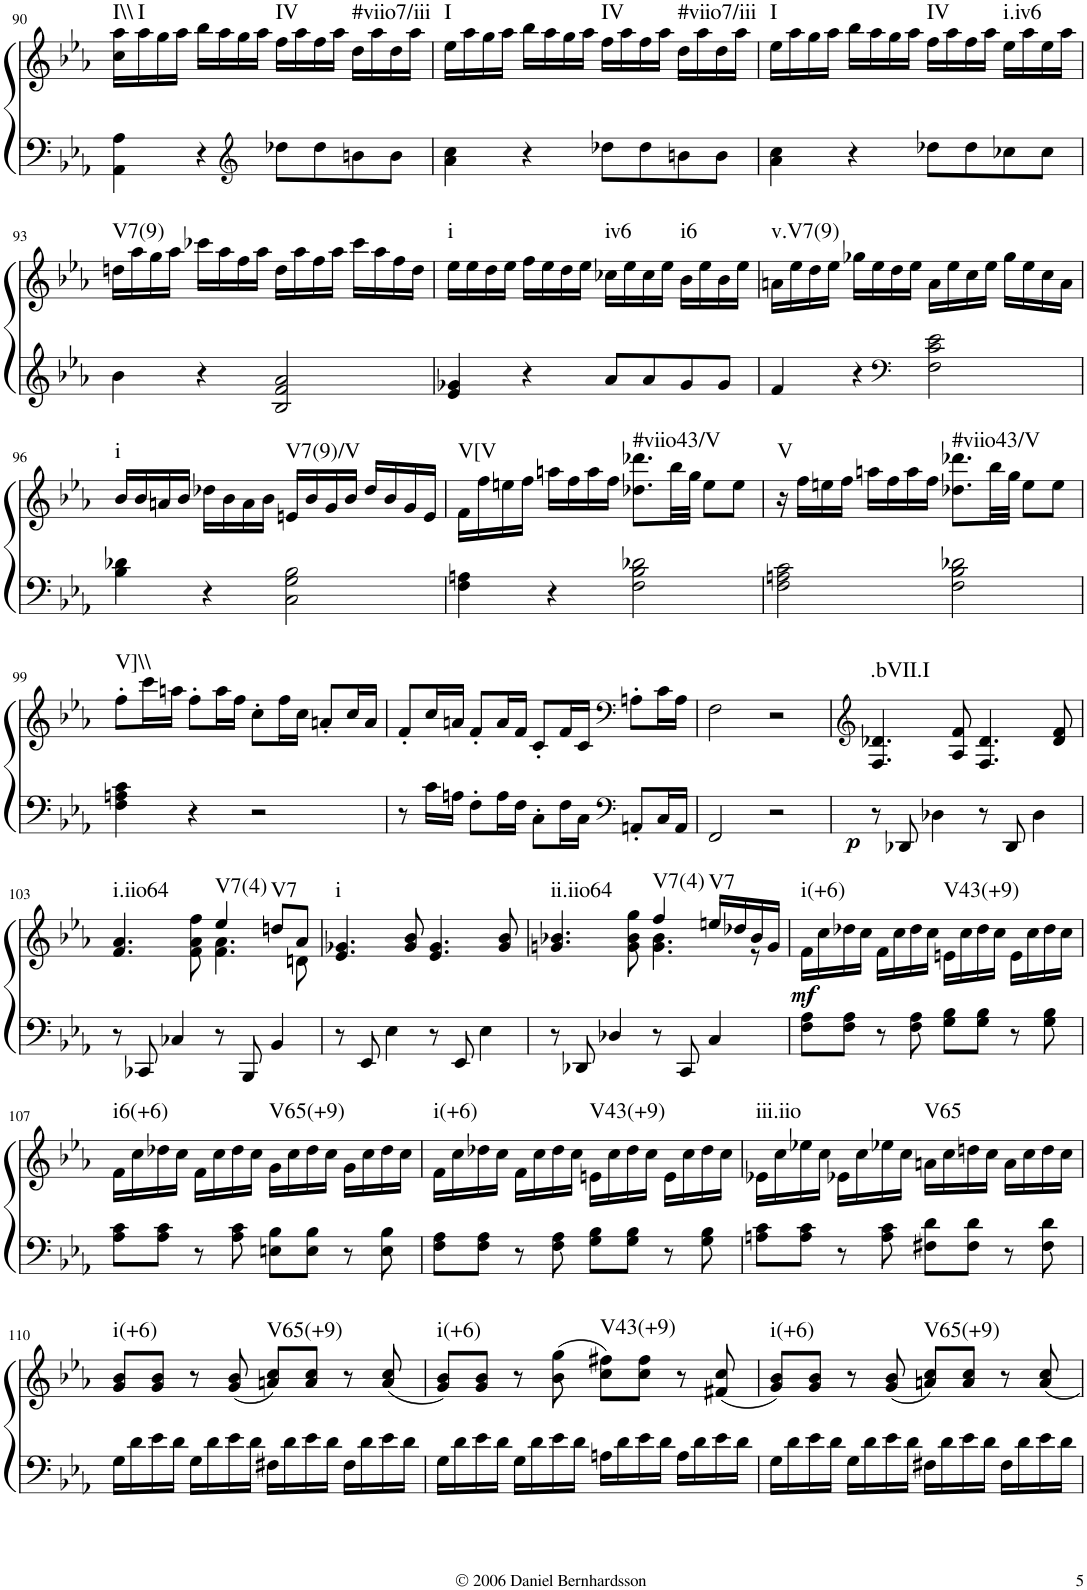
**kern	**kern	**dynam	**harte
*part1	*part1	*part1	*part1
*staff2	*staff1	*staff1/2	*
*I"Piano	*	*	*
*I'Pno.	*	*	*
!!LO:PB:g=z
*clefF4	*clefG2	*	*
*k[b-e-a-]	*k[b-e-a-]	*	*
*E-:	*E-:	*	*
*M4/4	*M4/4	*	*
*met(c)	*met(c)	*	*
=90	=90	=90	=90
!	!	!	!LO:H:kt=I\\
4AA-\ 4A-\	16cc\ 16aa-\LL	.	N
!	!	!	!LO:H:kt=I
.	16aa-\	.	N
.	16gg\	.	.
.	16aa-\JJ	.	.
4r	16bb-\LL	.	.
.	16aa-\	.	.
*clefG2	*	*	*
.	16gg\	.	.
.	16aa-\JJ	.	.
!	!	!	!LO:H:kt=IV
8dd-X\L	16ff\LL	.	N
.	16aa-\	.	.
8dd-\	16ff\	.	.
.	16aa-\JJ	.	.
!	!	!	!LO:H:kt=#viio7/iii
8bn\	16dd\LL	.	N
.	16aa-\	.	.
8b\J	16dd\	.	.
.	16aa-\JJ	.	.
=91	=91	=91	=91
!	!	!	!LO:H:kt=I
4a-\ 4cc\	16ee-\LL	.	N
.	16aa-\	.	.
.	16gg\	.	.
.	16aa-\JJ	.	.
4r	16bb-\LL	.	.
.	16aa-\	.	.
.	16gg\	.	.
.	16aa-\JJ	.	.
!	!	!	!LO:H:kt=IV
8dd-X\L	16ff\LL	.	N
.	16aa-\	.	.
8dd-\	16ff\	.	.
.	16aa-\JJ	.	.
!	!	!	!LO:H:kt=#viio7/iii
8bn\	16dd\LL	.	N
.	16aa-\	.	.
8b\J	16dd\	.	.
.	16aa-\JJ	.	.
=92	=92	=92	=92
!	!	!	!LO:H:kt=I
4a-\ 4cc\	16ee-\LL	.	N
.	16aa-\	.	.
.	16gg\	.	.
.	16aa-\JJ	.	.
4r	16bb-\LL	.	.
.	16aa-\	.	.
.	16gg\	.	.
.	16aa-\JJ	.	.
!	!	!	!LO:H:kt=IV
8dd-X\L	16ff\LL	.	N
.	16aa-\	.	.
8dd-\	16ff\	.	.
.	16aa-\JJ	.	.
!	!	!	!LO:H:kt=i.iv6
8cc-X\	16ee-\LL	.	N
.	16aa-\	.	.
8cc-\J	16ee-\	.	.
.	16aa-\JJ	.	.
!!LO:LB:g=z
=93	=93	=93	=93
!	!	!	!LO:H:kt=V7(9)
4b-\	16ddn\LL	.	N
.	16aa-\	.	.
.	16gg\	.	.
.	16aa-\JJ	.	.
4r	16ccc-X\LL	.	.
.	16aa-\	.	.
.	16ff\	.	.
.	16aa-\JJ	.	.
2B-/ 2f/ 2a-/	16dd\LL	.	.
.	16aa-\	.	.
.	16ff\	.	.
.	16aa-\JJ	.	.
.	16ccc-\LL	.	.
.	16aa-\	.	.
.	16ff\	.	.
.	16dd\JJ	.	.
=94	=94	=94	=94
!	!	!	!LO:H:kt=i
4e-/ 4g-X/	16ee-\LL	.	N
.	16ee-\	.	.
.	16dd\	.	.
.	16ee-\JJ	.	.
4r	16ff\LL	.	.
.	16ee-\	.	.
.	16dd\	.	.
.	16ee-\JJ	.	.
!	!	!	!LO:H:kt=iv6
8a-/L	16cc-X\LL	.	N
.	16ee-\	.	.
8a-/	16cc-\	.	.
.	16ee-\JJ	.	.
!	!	!	!LO:H:kt=i6
8g-/	16b-\LL	.	N
.	16ee-\	.	.
8g-/J	16b-\	.	.
.	16ee-\JJ	.	.
=95	=95	=95	=95
!	!	!	!LO:H:kt=v.V7(9)
4f/	16an\LL	.	N
.	16ee-\	.	.
.	16dd\	.	.
.	16ee-\JJ	.	.
4r	16gg-X\LL	.	.
.	16ee-\	.	.
*clefF4	*	*	*
.	16dd\	.	.
.	16ee-\JJ	.	.
2F\ 2c\ 2e-\	16a\LL	.	.
.	16ee-\	.	.
.	16cc\	.	.
.	16ee-\JJ	.	.
.	16gg-\LL	.	.
.	16ee-\	.	.
.	16cc\	.	.
.	16a\JJ	.	.
!!LO:LB:g=z
=96	=96	=96	=96
!	!	!	!LO:H:kt=i
4B-\ 4d-X\	16b-/LL	.	N
.	16b-/	.	.
.	16an/	.	.
.	16b-/JJ	.	.
4r	16dd-X\LL	.	.
.	16b-\	.	.
.	16a\	.	.
.	16b-\JJ	.	.
!	!	!	!LO:H:kt=V7(9)/V
2C\ 2G\ 2B-\	16en/LL	.	N
.	16b-/	.	.
.	16g/	.	.
.	16b-/JJ	.	.
.	16dd-/LL	.	.
.	16b-/	.	.
.	16g/	.	.
.	16e/JJ	.	.
=97	=97	=97	=97
!	!	!	!LO:H:kt=V[V
4F\ 4An\	16f\LL	.	N
.	16ff\	.	.
.	16een\	.	.
.	16ff\JJ	.	.
4r	16aan\LL	.	.
.	16ff\	.	.
.	16aa\	.	.
.	16ff\JJ	.	.
!	!	!	!LO:H:kt=#viio43/V
2F\ 2B-\ 2d-X\	8.dd-X\ 8.ddd-X\L	.	N
.	32bb-\LL	.	.
.	32gg\JJJ	.	.
.	8ee\L	.	.
.	8ee\J	.	.
=98	=98	=98	=98
!	!	!	!LO:H:kt=V
2F\ 2An\ 2c\	16r	.	N
.	16ff\LL	.	.
.	16een\	.	.
.	16ff\JJ	.	.
.	16aan\LL	.	.
.	16ff\	.	.
.	16aa\	.	.
.	16ff\JJ	.	.
!	!	!	!LO:H:kt=#viio43/V
2F\ 2B-\ 2d-X\	8.dd-X\ 8.ddd-X\L	.	N
.	32bb-\LL	.	.
.	32gg\JJJ	.	.
.	8ee\L	.	.
.	8ee\J	.	.
!!LO:LB:g=z
=99	=99	=99	=99
!	!	!	!LO:H:kt=V]\\
4F\ 4An\ 4c\	8ff'\L	.	N
.	16ccc\L	.	.
.	16aan\JJ	.	.
4r	8ff'\L	.	.
.	16aa\L	.	.
.	16ff\JJ	.	.
2r	8cc'\L	.	.
.	16ff\L	.	.
.	16cc\JJ	.	.
.	8an'/L	.	.
.	16cc/L	.	.
.	16a/JJ	.	.
=100	=100	=100	=100
8r	8f'/L	.	.
16c\LL	16cc/L	.	.
16An\JJ	16an/JJ	.	.
8F'\L	8f'/L	.	.
16A\L	16a/L	.	.
16F\JJ	16f/JJ	.	.
8C'\L	8c'/L	.	.
16F\L	16f/L	.	.
16C\JJ	16c/JJ	.	.
*clefF4	*clefF4	*	*
8AAn'/L	8An'\L	.	.
16C/L	16c\L	.	.
16AA/JJ	16A\JJ	.	.
=101	=101	=101	=101
2FF/	2F\	.	.
2r	2r	.	.
=102	=102	=102	=102
*	*clefG2	*	*
!	!	!LO:DY:b=2	!LO:H:kt=.bVII.I
8r	4.F/ 4.d-X/	p	N
8DD-X/	.	.	.
4D-X\	.	.	.
.	8A-/ 8f/	.	.
8r	4.F/ 4.d-/	.	.
8DD-/	.	.	.
4D-\	.	.	.
.	8d-/ 8f/	.	.
!!LO:LB:g=z
=103	=103	=103	=103
*	*^	*	*
!	!	!	!	!LO:H:kt=i.iio64
8r	4.f/ 4.a-/	2ryy	.	N
8CC-X/	.	.	.	.
4C-X/	.	.	.	.
.	8f\ 8a-\ 8ff\	.	.	.
!	!	!	!	!LO:H:kt=V7(4)
8r	4ee-/	4.f\ 4.a-\	.	N
8BBB-/	.	.	.	.
!	!	!	!	!LO:H:kt=V7
4BB-/	8ddn/L	.	.	N
.	8a-/J	8dn\	.	.
=104	=104	=104	=104	=104
!	!	!	!	!LO:H:kt=i
*	*v	*v	*	*
8r	4.e-/ 4.g-X/	.	N
8EE-/	.	.	.
4E-\	.	.	.
.	8g-/ 8b-/	.	.
8r	4.e-/ 4.g-/	.	.
8EE-/	.	.	.
4E-\	.	.	.
.	8g-/ 8b-/	.	.
=105	=105	=105	=105
*	*^	*	*
!	!	!	!	!LO:H:kt=ii.iio64
8r	4.gn/ 4.b-X/	2ryy	.	N
8DD-X/	.	.	.	.
4D-X/	.	.	.	.
.	8g\ 8b-\ 8gg\	.	.	.
!	!	!	!	!LO:H:kt=V7(4)
8r	4ff/	4.g\ 4.b-\	.	N
8CC/	.	.	.	.
!	!	!	!	!LO:H:kt=V7
4C/	16een/LL	.	.	N
.	16dd-X/	.	.	.
.	16b-/	8r	.	.
.	16g/JJ	.	.	.
*	*v	*v	*	*
=106	=106	=106	=106
!	!	!LO:DY:b	!LO:H:kt=i(+6)
8F\ 8A-\L	16f\LL	mf	N
.	16cc\	.	.
8F\ 8A-\J	16dd-X\	.	.
.	16cc\JJ	.	.
8r	16f\LL	.	.
.	16cc\	.	.
8F\ 8A-\	16dd-\	.	.
.	16cc\JJ	.	.
!	!	!	!LO:H:kt=V43(+9)
8G\ 8B-\L	16en\LL	.	N
.	16cc\	.	.
8G\ 8B-\J	16dd-\	.	.
.	16cc\JJ	.	.
8r	16e\LL	.	.
.	16cc\	.	.
8G\ 8B-\	16dd-\	.	.
.	16cc\JJ	.	.
!!LO:LB:g=z
=107	=107	=107	=107
!	!	!	!LO:H:kt=i6(+6)
8A-\ 8c\L	16f\LL	.	N
.	16cc\	.	.
8A-\ 8c\J	16dd-X\	.	.
.	16cc\JJ	.	.
8r	16f\LL	.	.
.	16cc\	.	.
8A-\ 8c\	16dd-\	.	.
.	16cc\JJ	.	.
!	!	!	!LO:H:kt=V65(+9)
8En\ 8B-\L	16g\LL	.	N
.	16cc\	.	.
8E\ 8B-\J	16dd-\	.	.
.	16cc\JJ	.	.
8r	16g\LL	.	.
.	16cc\	.	.
8E\ 8B-\	16dd-\	.	.
.	16cc\JJ	.	.
=108	=108	=108	=108
!	!	!	!LO:H:kt=i(+6)
8F\ 8A-\L	16f\LL	.	N
.	16cc\	.	.
8F\ 8A-\J	16dd-X\	.	.
.	16cc\JJ	.	.
8r	16f\LL	.	.
.	16cc\	.	.
8F\ 8A-\	16dd-\	.	.
.	16cc\JJ	.	.
!	!	!	!LO:H:kt=V43(+9)
8G\ 8B-\L	16en\LL	.	N
.	16cc\	.	.
8G\ 8B-\J	16dd-\	.	.
.	16cc\JJ	.	.
8r	16e\LL	.	.
.	16cc\	.	.
8G\ 8B-\	16dd-\	.	.
.	16cc\JJ	.	.
=109	=109	=109	=109
!	!	!	!LO:H:kt=iii.iio
8An\ 8c\L	16e-X\LL	.	N
.	16cc\	.	.
8A\ 8c\J	16ee-X\	.	.
.	16cc\JJ	.	.
8r	16e-X\LL	.	.
.	16cc\	.	.
8A\ 8c\	16ee-X\	.	.
.	16cc\JJ	.	.
!	!	!	!LO:H:kt=V65
8F#X\ 8d\L	16an\LL	.	N
.	16cc\	.	.
8F#\ 8d\J	16ddn\	.	.
.	16cc\JJ	.	.
8r	16a\LL	.	.
.	16cc\	.	.
8F#\ 8d\	16dd\	.	.
.	16cc\JJ	.	.
!!LO:LB:g=z
=110	=110	=110	=110
!	!	!	!LO:H:kt=i(+6)
16G\LL	8g/ 8b-/L	.	N
16d\	.	.	.
16e-\	8g/ 8b-/J	.	.
16d\JJ	.	.	.
16G\LL	8r	.	.
16d\	.	.	.
16e-\	(8g/ 8b-/	.	.
16d\JJ	.	.	.
!	!	!	!LO:H:kt=V65(+9)
16F#X\LL	8an/ 8cc/L)	.	N
16d\	.	.	.
16e-\	8a/ 8cc/J	.	.
16d\JJ	.	.	.
16F#\LL	8r	.	.
16d\	.	.	.
16e-\	(8a/ 8cc/	.	.
16d\JJ	.	.	.
=111	=111	=111	=111
!	!	!	!LO:H:kt=i(+6)
16G\LL	8g/ 8b-/L)	.	N
16d\	.	.	.
16e-\	8g/ 8b-/J	.	.
16d\JJ	.	.	.
16G\LL	8r	.	.
16d\	.	.	.
16e-\	(8b-\ 8gg\	.	.
16d\JJ	.	.	.
!	!	!	!LO:H:kt=V43(+9)
16An\LL	8cc\ 8ff#X\L)	.	N
16d\	.	.	.
16e-\	8cc\ 8ff#\J	.	.
16d\JJ	.	.	.
16A\LL	8r	.	.
16d\	.	.	.
16e-\	(8f#X/ 8cc/	.	.
16d\JJ	.	.	.
=112	=112	=112	=112
!	!	!	!LO:H:kt=i(+6)
16G\LL	8g/ 8b-/L)	.	N
16d\	.	.	.
16e-\	8g/ 8b-/J	.	.
16d\JJ	.	.	.
16G\LL	8r	.	.
16d\	.	.	.
16e-\	(8g/ 8b-/	.	.
16d\JJ	.	.	.
!	!	!	!LO:H:kt=V65(+9)
16F#X\LL	8an/ 8cc/L)	.	N
16d\	.	.	.
16e-\	8a/ 8cc/J	.	.
16d\JJ	.	.	.
16F#\LL	8r	.	.
16d\	.	.	.
16e-\	8a/ 8cc/	.	.
16d\JJ	.	.	.
=	=	=	=
*-	*-	*-	*-
